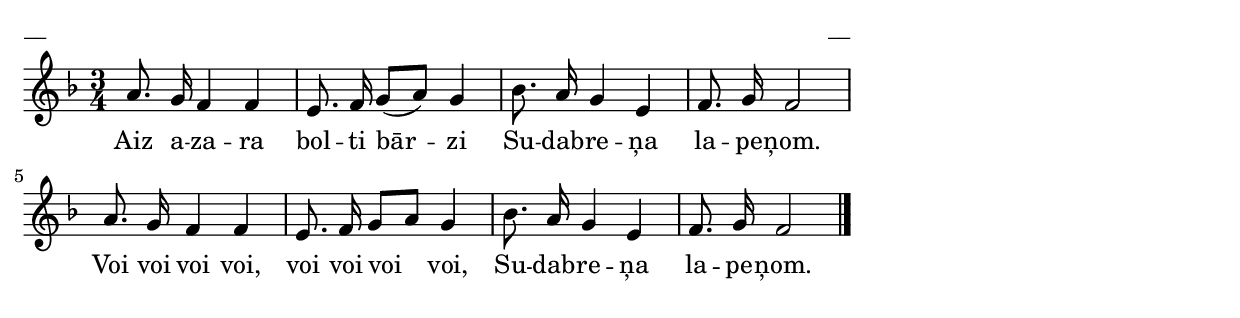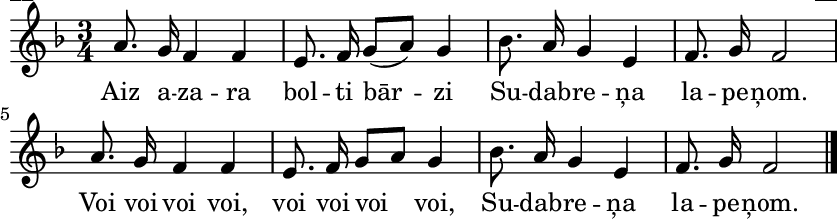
\version "2.13.18"
#(ly:set-option 'crop #t)

%\header {
%    title = "Aiz azara bolti bārzi"
%}
\paper {
line-width = 14\cm
left-margin = 0.4\cm
between-system-padding = 0.1\cm
between-system-space = 0.1\cm
}
\layout {
indent = #0
ragged-last = ##f
}

voiceA = \relative c'' {
\clef "treble"
\key f \major
\time 3/4
a8. g16 f4 f | e8. f16 g8[( a]) g4 |
bes8. a16 g4 e | f8. g16 f2 |
a8. g16 f4 f | e8. f16 g8[ a] g4 |
bes8. a16 g4 e | f8. g16 f2
\bar "|."
} 



lyricA = \lyricmode {
Aiz a -- za -- ra bol -- ti bār -- zi
Su -- dab -- re -- ņa la -- pe -- ņom.
Voi voi voi voi, voi voi voi voi,
Su -- dab -- re -- ņa la -- pe -- ņom.
}


fullScore = <<
\new Staff {
<<
\new Voice = "voiceA" { \oneVoice \autoBeamOff \voiceA }
\new Lyrics \lyricsto "voiceA" \lyricA
>>
}
>>

\score {
\fullScore
\header { piece = "__" opus = "__" }
}
\markup { \with-color #(x11-color 'white) \sans \smaller "__" }
\score {
\unfoldRepeats
\fullScore
\midi {
\context { \Staff \remove "Staff_performer" }
\context { \Voice \consists "Staff_performer" }
}
}


